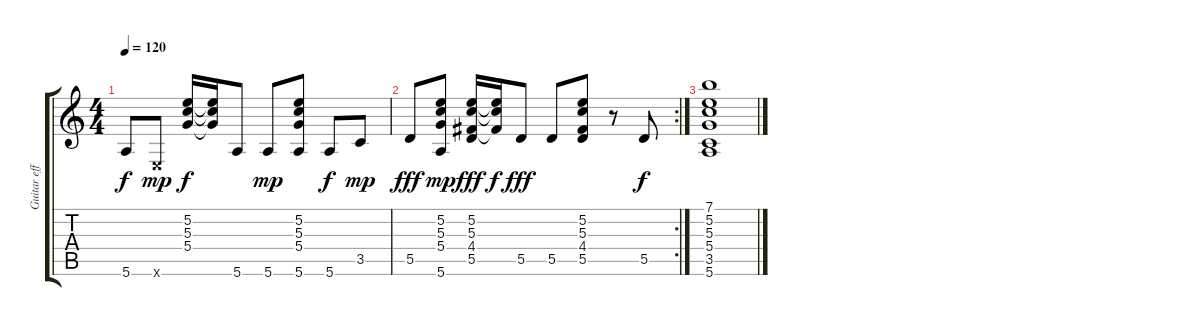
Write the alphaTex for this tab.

\track ("Guitar effect" "Guitar eff") {instrument acousticguitarsteel}
\staff {score tabs}
\tuning (E4 B3 G3 D3 A2 E2) {hide}
\ts (4 4)
\tempo 120
\clef g2
\ks c
5.6.8{dy f} 0.6{x}.8{dy mp} (5.2 5.3 5.4).16{dy f} (5.2{t} 5.3{t} 5.4{t}).16 5.6.8 5.6.8{dy mp} (5.2 5.3 5.4 5.6).8 5.6.8{dy f} 3.5.8{dy mp} |
\rc 2
5.5.8{dy fff} (5.2 5.3 5.4 5.6).8{dy mp} (5.2 5.3 4.4 5.5).16{dy fff} (5.2{t} 5.3{t} 4.4{t}).16{dy f} 5.5.8{dy fff} 5.5.8 (5.2 5.3 4.4 5.5).8 r.8 5.5.8{dy f} |
(7.1 5.2 5.3 5.4 3.5 5.6).1
